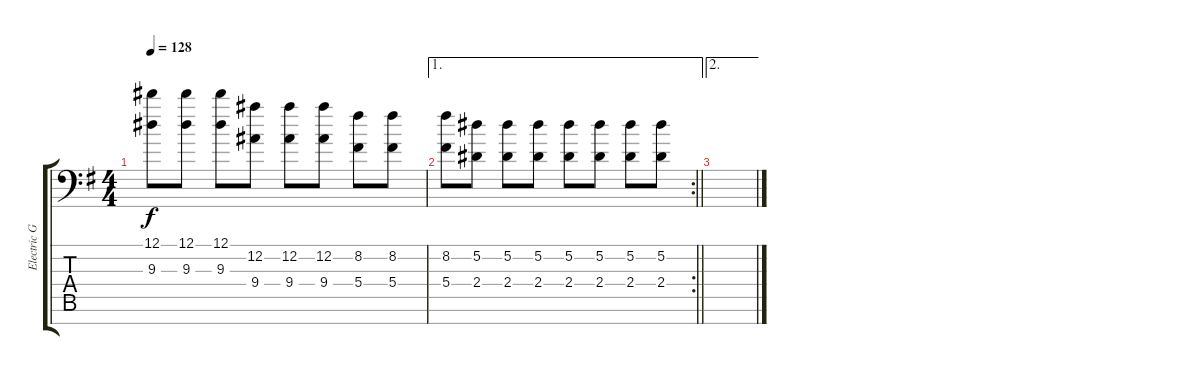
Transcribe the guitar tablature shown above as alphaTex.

\track ("Electric Guitar 2" "Electric G") {instrument overdrivenguitar}
\staff {score tabs}
\tuning (Eb4 Bb3 Gb3 Db3 Ab2 Eb2 C-1) {hide}
\ts (4 4)
\tempo 128
\clef f4
\ks g
(12.1 9.3).8{dy f} (12.1 9.3).8 (12.1 9.3).8 (12.2 9.4).8 (12.2 9.4).8 (12.2 9.4).8 (8.2 5.4).8 (8.2 5.4).8 |
\ae 1
\rc 2
\barLineRight lightlight
(8.2 5.4).8 (5.2 2.4).8 (5.2 2.4).8 (5.2 2.4).8 (5.2 2.4).8 (5.2 2.4).8 (5.2 2.4).8 (5.2 2.4).8 |
\ae 2
